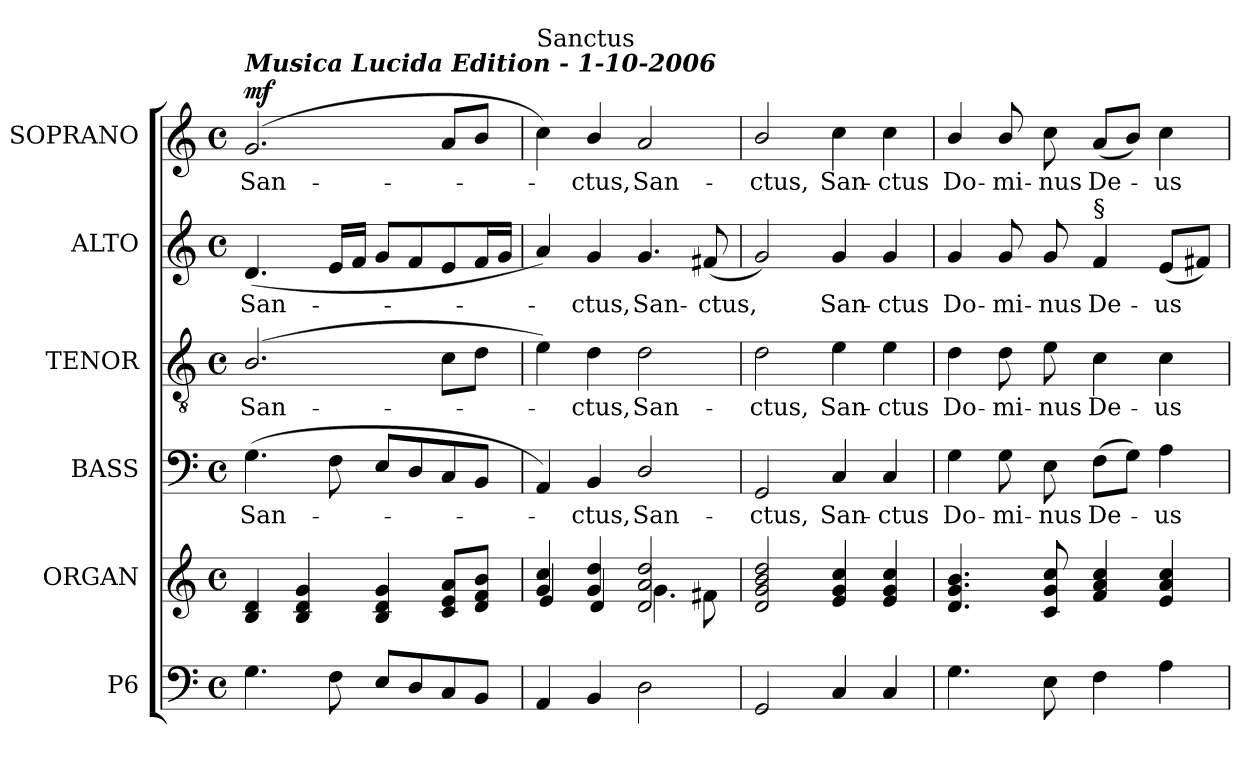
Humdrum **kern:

**kern	**kern	**kern	**text	**kern	**text	**kern	**text	**kern	**text	**dynam
*part6	*part5	*part4	*part4	*part3	*part3	*part2	*part2	*part1	*part1	*part1
*staff6	*staff5	*staff4	*staff4	*staff3	*staff3	*staff2	*staff2	*staff1	*staff1	*staff1
*I"P6	*I"ORGAN	*I"BASS	*	*I"TENOR	*	*I"ALTO	*	*I"SOPRANO	*	*
*	*I'A.	*I'B.	*	*I'T.	*	*I'A.	*	*I'S.	*	*
!!LO:PB:g=z
*clefF4	*clefG2	*clefF4	*	*clefGv2	*	*clefG2	*	*clefG2	*	*
*	*	*	*	*ITrd7c12	*	*	*	*	*	*
*k[]	*k[]	*k[]	*	*k[]	*	*k[]	*	*k[]	*	*
*C:	*C:	*C:	*	*C:	*	*C:	*	*C:	*	*
*M4/4	*M4/4	*M4/4	*	*M4/4	*	*M4/4	*	*M4/4	*	*
*met(c)	*met(c)	*met(c)	*	*met(c)	*	*met(c)	*	*met(c)	*	*
*MM100	*MM100	*MM100	*	*MM100	*	*MM100	*	*MM100	*	*
=1	=1	=1	=1	=1	=1	=1	=1	=1	=1	=1
!	!	!	!LO:LY:b:color=#000000	!	!	!	!	!	!	!
!	!	!	!	!	!LO:LY:b:color=#000000	!	!	!	!	!
!	!	!	!	!	!	!	!LO:LY:b:color=#000000	!	!	!
!	!	!	!	!	!	!	!	!LO:TX:a:Bi:t=Musica Lucida Edition  -  1-10-2006	!	!
!	!	!	!	!	!	!	!	!	!LO:LY:b:color=#000000	!
4.Gi\	4Bi/ 4di	(4.Gi\	San-	(2.BBi/	San-	(4.di/	San-	(2.gi/	San-	mf
.	4Bi/ 4di 4gi	.	.	.	.	.	.	.	.	.
8Fi\	.	8Fi\	.	.	.	16ei/LL	.	.	.	.
.	.	.	.	.	.	16fi/JJ	.	.	.	.
8Ei/L	4Bi/ 4di 4gi	8Ei/L	.	.	.	8gi/L	.	.	.	.
8Di/	.	8Di/	.	.	.	8fi/	.	.	.	.
8Ci/	8ci/ 8ei 8aiL	8Ci/	.	8Ci\L	.	8ei/	.	8ai/L	.	.
8BBi/J	8di/ 8fi 8biJ	8BBi/J	.	8Di\J	.	16fi/L	.	8bi/J	.	.
.	.	.	.	.	.	16gi/JJ	.	.	.	.
=2	=2	=2	=2	=2	=2	=2	=2	=2	=2	=2
*	*^	*	*	*	*	*	*	*	*	*
!	!	!	!	!	!	!	!	!	!LO:TX:a:t=Sanctus	!	!
4AAi/	4gi/ 4cci	4ei/	4AAi/)	.	4Ei\)	.	4ai/)	.	4cci\)	.	.
!	!	!	!	!LO:LY:b:color=#000000	!	!	!	!	!	!	!
!	!	!	!	!	!	!LO:LY:b:color=#000000	!	!	!	!	!
!	!	!	!	!	!	!	!	!LO:LY:b:color=#000000	!	!	!
!	!	!	!	!	!	!	!	!	!	!LO:LY:b:color=#000000	!
4BBi/	4gi/ 4ddi	4di/	4BBi/	-ctus,	4Di\	-ctus,	4gi/	-ctus,	4bi/	-ctus,	.
!	!	!	!	!LO:LY:b:color=#000000	!	!	!	!	!	!	!
!	!	!	!	!	!	!LO:LY:b:color=#000000	!	!	!	!	!
!	!	!	!	!	!	!	!	!LO:LY:b:color=#000000	!	!	!
!	!	!	!	!	!	!	!	!	!	!LO:LY:b:color=#000000	!
2Di\	2di/ 2ai 2ddi	4.gi\	2Di/	San-	2Di\	San-	4.gi/	San-	2ai/	San-	.
!	!	!	!	!	!	!	!	!LO:LY:b:color=#000000	!	!	!
.	.	8f#Xi\	.	.	.	.	(8f#Xi/	-ctus,	.	.	.
*	*v	*v	*	*	*	*	*	*	*	*	*
=3	=3	=3	=3	=3	=3	=3	=3	=3	=3	=3
*	*^	*	*	*	*	*	*	*	*	*
!	!	!	!	!LO:LY:b:color=#000000	!	!	!	!	!	!	!
*	*v	*v	*	*	*	*	*	*	*	*	*
*	*^	*	*	*	*	*	*	*	*	*
!	!	!	!	!	!	!LO:LY:b:color=#000000	!	!	!	!	!
*	*v	*v	*	*	*	*	*	*	*	*	*
*	*^	*	*	*	*	*	*	*	*	*
!	!	!	!	!	!	!	!	!	!	!LO:LY:b:color=#000000	!
*	*v	*v	*	*	*	*	*	*	*	*	*
2GGi/	2di/ 2gi 2bi 2ddi	2GGi/	-ctus,	2Di\	-ctus,	2gi/)	.	2bi/	-ctus,	.
!	!	!	!LO:LY:b:color=#000000	!	!	!	!	!	!	!
!	!	!	!	!	!LO:LY:b:color=#000000	!	!	!	!	!
!	!	!	!	!	!	!	!LO:LY:b:color=#000000	!	!	!
!	!	!	!	!	!	!	!	!	!LO:LY:b:color=#000000	!
4Ci/	4ei/ 4gi 4cci	4Ci/	San-	4Ei\	San-	4gi/	San-	4cci\	San-	.
!	!	!	!LO:LY:b:color=#000000	!	!	!	!	!	!	!
!	!	!	!	!	!LO:LY:b:color=#000000	!	!	!	!	!
!	!	!	!	!	!	!	!LO:LY:b:color=#000000	!	!	!
!	!	!	!	!	!	!	!	!	!LO:LY:b:color=#000000	!
4Ci/	4ei/ 4gi 4cci	4Ci/	-ctus	4Ei\	-ctus	4gi/	-ctus	4cci\	-ctus	.
=4	=4	=4	=4	=4	=4	=4	=4	=4	=4	=4
!	!	!	!LO:LY:b:color=#000000	!	!	!	!	!	!	!
!	!	!	!	!	!LO:LY:b:color=#000000	!	!	!	!	!
!	!	!	!	!	!	!	!LO:LY:b:color=#000000	!	!	!
!	!	!	!	!	!	!	!	!	!LO:LY:b:color=#000000	!
4.Gi\	4.di/ 4.gi 4.bi	4Gi\	Do-	4Di\	Do-	4gi/	Do-	4bi/	Do-	.
!	!	!	!LO:LY:b:color=#000000	!	!	!	!	!	!	!
!	!	!	!	!	!LO:LY:b:color=#000000	!	!	!	!	!
!	!	!	!	!	!	!	!LO:LY:b:color=#000000	!	!	!
!	!	!	!	!	!	!	!	!	!LO:LY:b:color=#000000	!
.	.	8Gi\	-mi-	8Di\	-mi-	8gi/	-mi-	8bi/	-mi-	.
!	!	!	!LO:LY:b:color=#000000	!	!	!	!	!	!	!
!	!	!	!	!	!LO:LY:b:color=#000000	!	!	!	!	!
!	!	!	!	!	!	!	!LO:LY:b:color=#000000	!	!	!
!	!	!	!	!	!	!	!	!	!LO:LY:b:color=#000000	!
8Ei\	8ci/ 8gi 8cci	8Ei\	-nus	8Ei\	-nus	8gi/	-nus	8cci\	-nus	.
!	!	!	!LO:LY:b:color=#000000	!	!	!	!	!	!	!
!	!	!	!	!	!LO:LY:b:color=#000000	!	!	!	!	!
!	!	!	!	!	!	!	!LO:LY:b:color=#000000	!	!	!
!	!	!	!	!	!	!LO:TX:a:t=§	!	!	!	!
!	!	!	!	!	!	!	!	!	!LO:LY:b:color=#000000	!
4Fi\	4fi/ 4ai 4cci	(8Fi\L	De-	4Ci\	De-	4fi/	De-	(8ai/L	De-	.
.	.	8Gi\J)	.	.	.	.	.	8bi/J)	.	.
!	!	!	!LO:LY:b:color=#000000	!	!	!	!	!	!	!
!	!	!	!	!	!LO:LY:b:color=#000000	!	!	!	!	!
!	!	!	!	!	!	!	!LO:LY:b:color=#000000	!	!	!
!	!	!	!	!	!	!	!	!	!LO:LY:b:color=#000000	!
4Ai\	4ei/ 4ai 4cci	4Ai\	-us	4Ci\	-us	(8ei/L	-us	4cci\	-us	.
.	.	.	.	.	.	8f#Xi/J)	.	.	.	.
=	=	=	=	=	=	=	=	=	=	=
*-	*-	*-	*-	*-	*-	*-	*-	*-	*-	*-
